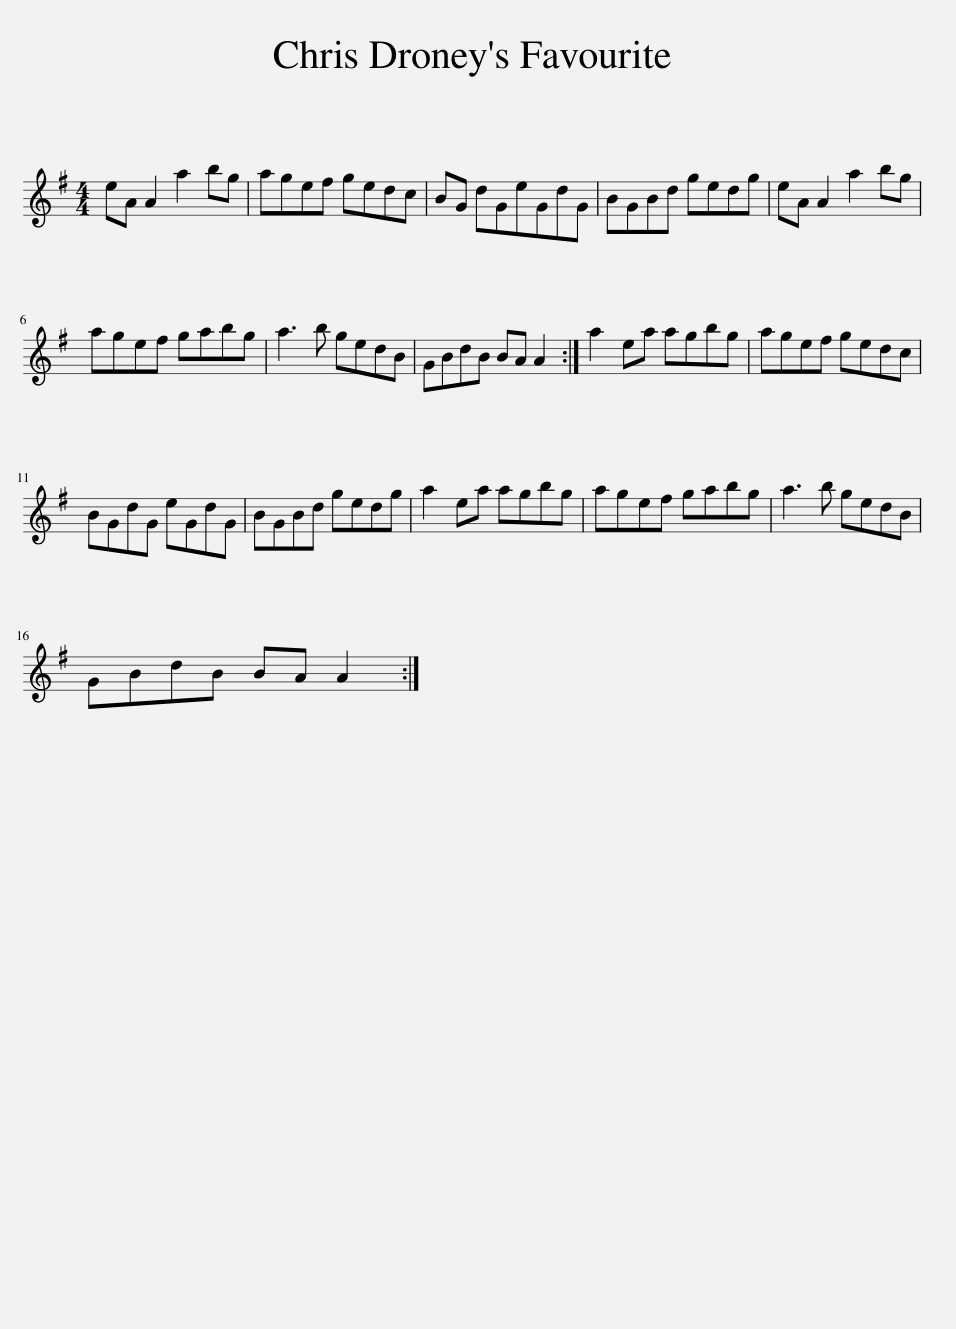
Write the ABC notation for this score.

X:1
L:1/8
M:4/4
I:linebreak $
K:G
V:1 treble
V:1
 eA A2 a2 bg | agef gedc | BG dGeGdG | BGBd gedg | eA A2 a2 bg |$ %5
 agef gabg | a3 b gedB | GBdB BA A2 :| a2 ea agbg | agef gedc |$ %10
 BGdG eGdG | BGBd gedg | a2 ea agbg | agef gabg | a3 b gedB |$ %15
 GBdB BA A2 :| %16
